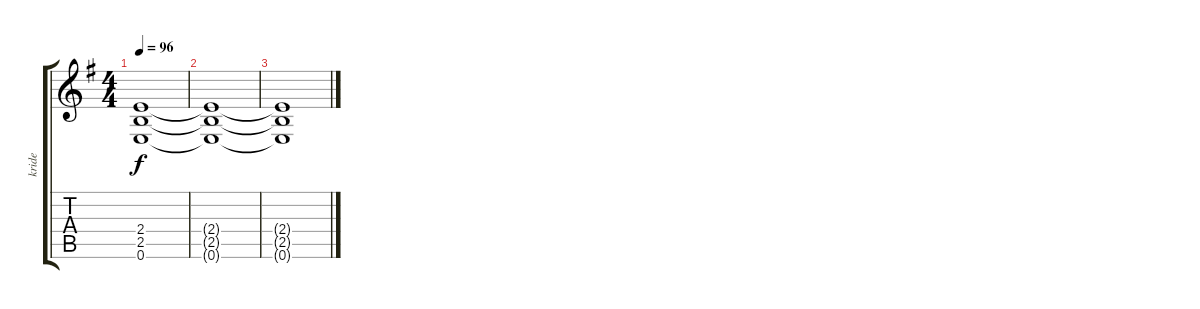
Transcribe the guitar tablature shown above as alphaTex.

\track ("kride" "kride") {instrument distortionguitar}
\staff {score tabs}
\tuning (E4 B3 G3 D3 A2 E2) {hide}
\ts (4 4)
\tempo 96
\clef g2
\ks g
(2.4 2.5 0.6).1{dy f} |
(2.4{t} 2.5{t} 0.6{t}).1 |
(2.4{t} 2.5{t} 0.6{t}).1
